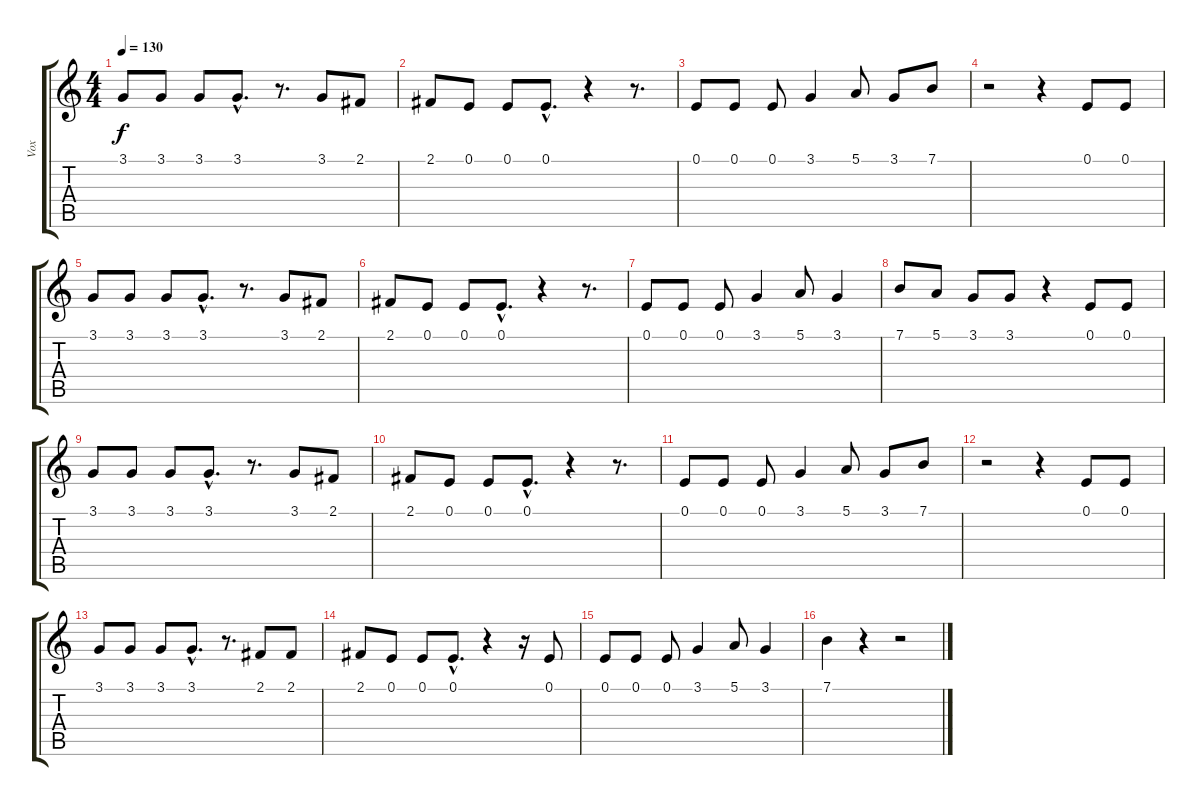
\track ("Vox" "Vox") {instrument altosax}
\staff {score tabs}
\tuning (E4 B3 G3 D3 A2 E2) {hide}
\ts (4 4)
\tempo 130
\clef g2
\ks c
3.1.8{dy f} 3.1.8 3.1.8 3.1{hac}.8{d} r.8{d} 3.1.8 2.1.8 |
2.1.8 0.1.8 0.1.8 0.1{hac}.8{d} r.4 r.8{d} |
0.1.8 0.1.8 0.1.8 3.1.4 5.1.8 3.1.8 7.1.8 |
r.2 r.4 0.1.8 0.1.8 |
3.1.8 3.1.8 3.1.8 3.1{hac}.8{d} r.8{d} 3.1.8 2.1.8 |
2.1.8 0.1.8 0.1.8 0.1{hac}.8{d} r.4 r.8{d} |
0.1.8 0.1.8 0.1.8 3.1.4 5.1.8 3.1.4 |
7.1.8 5.1.8 3.1.8 3.1.8 r.4 0.1.8 0.1.8 |
3.1.8 3.1.8 3.1.8 3.1{hac}.8{d} r.8{d} 3.1.8 2.1.8 |
2.1.8 0.1.8 0.1.8 0.1{hac}.8{d} r.4 r.8{d} |
0.1.8 0.1.8 0.1.8 3.1.4 5.1.8 3.1.8 7.1.8 |
r.2 r.4 0.1.8 0.1.8 |
3.1.8 3.1.8 3.1.8 3.1{hac}.8{d} r.8{d} 2.1.8 2.1.8 |
2.1.8 0.1.8 0.1.8 0.1{hac}.8{d} r.4 r.16 0.1.8 |
0.1.8 0.1.8 0.1.8 3.1.4 5.1.8 3.1.4 |
7.1.4 r.4 r.2
